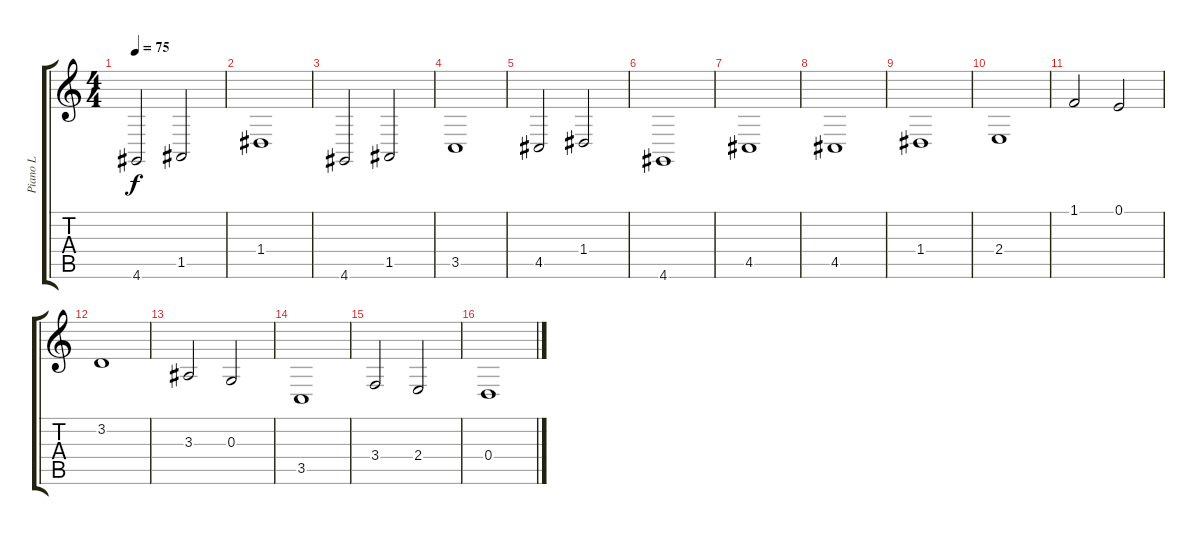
\track ("Piano L" "Piano L") {instrument acousticgrandpiano}
\staff {score tabs}
\tuning (E4 B3 G3 D3 A2 E2) {hide}
\ts (4 4)
\tempo 75
\clef g2
\ks c
4.6.2{dy f} 1.5.2 |
1.4.1 |
4.6.2 1.5.2 |
3.5.1 |
4.5.2 1.4.2 |
4.6.1 |
4.5.1 |
4.5.1 |
1.4.1 |
2.4.1 |
1.1.2 0.1.2 |
3.2.1 |
3.3.2 0.3.2 |
3.5.1 |
3.4.2 2.4.2 |
0.4.1
